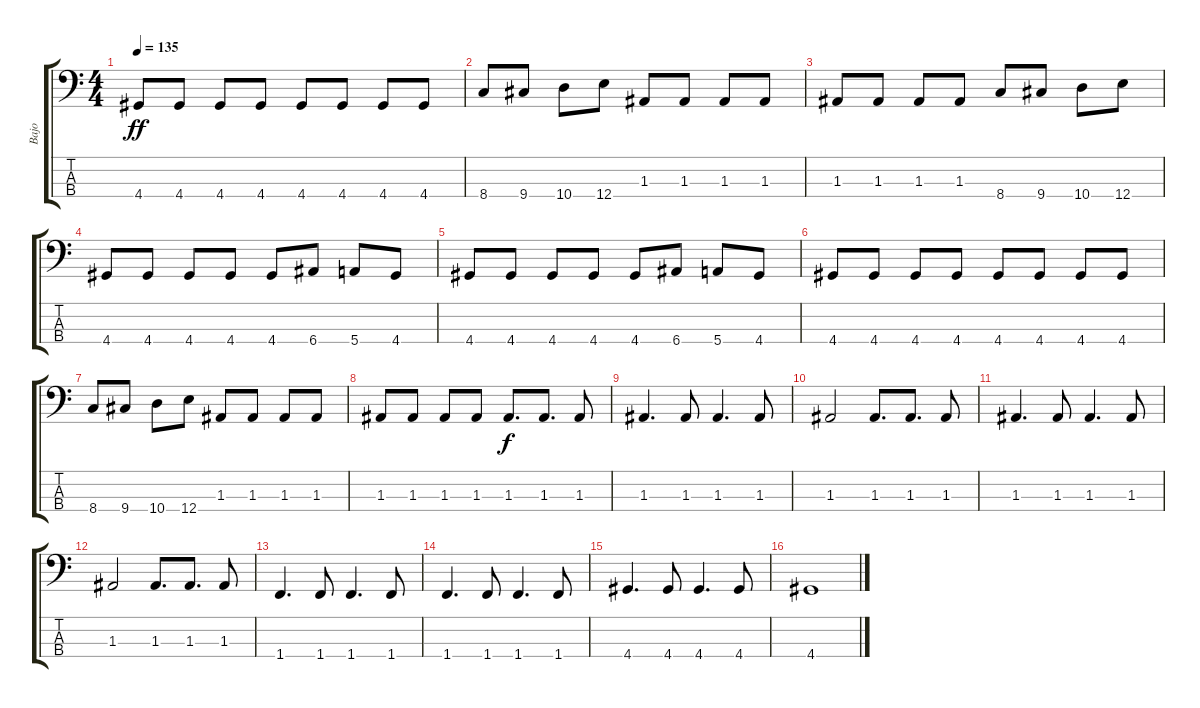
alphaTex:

\track ("Bajo" "Bajo") {instrument electricbassfinger}
\staff {score tabs}
\tuning (G2 D2 A1 E1) {hide}
\ts (4 4)
\tempo 135
\clef f4
\ks c
4.4.8{dy ff} 4.4.8 4.4.8 4.4.8 4.4.8 4.4.8 4.4.8 4.4.8 |
8.4.8 9.4.8 10.4.8 12.4.8 1.3.8 1.3.8 1.3.8 1.3.8 |
1.3.8 1.3.8 1.3.8 1.3.8 8.4.8 9.4.8 10.4.8 12.4.8 |
4.4.8 4.4.8 4.4.8 4.4.8 4.4.8 6.4.8 5.4.8 4.4.8 |
4.4.8 4.4.8 4.4.8 4.4.8 4.4.8 6.4.8 5.4.8 4.4.8 |
4.4.8 4.4.8 4.4.8 4.4.8 4.4.8 4.4.8 4.4.8 4.4.8 |
8.4.8 9.4.8 10.4.8 12.4.8 1.3.8 1.3.8 1.3.8 1.3.8 |
1.3.8 1.3.8 1.3.8 1.3.8 1.3.8{d dy f} 1.3.8{d} 1.3.8 |
1.3.4{d} 1.3.8 1.3.4{d} 1.3.8 |
1.3.2 1.3.8{d} 1.3.8{d} 1.3.8 |
1.3.4{d} 1.3.8 1.3.4{d} 1.3.8 |
1.3.2 1.3.8{d} 1.3.8{d} 1.3.8 |
1.4.4{d} 1.4.8 1.4.4{d} 1.4.8 |
1.4.4{d} 1.4.8 1.4.4{d} 1.4.8 |
4.4.4{d} 4.4.8 4.4.4{d} 4.4.8 |
4.4.1
